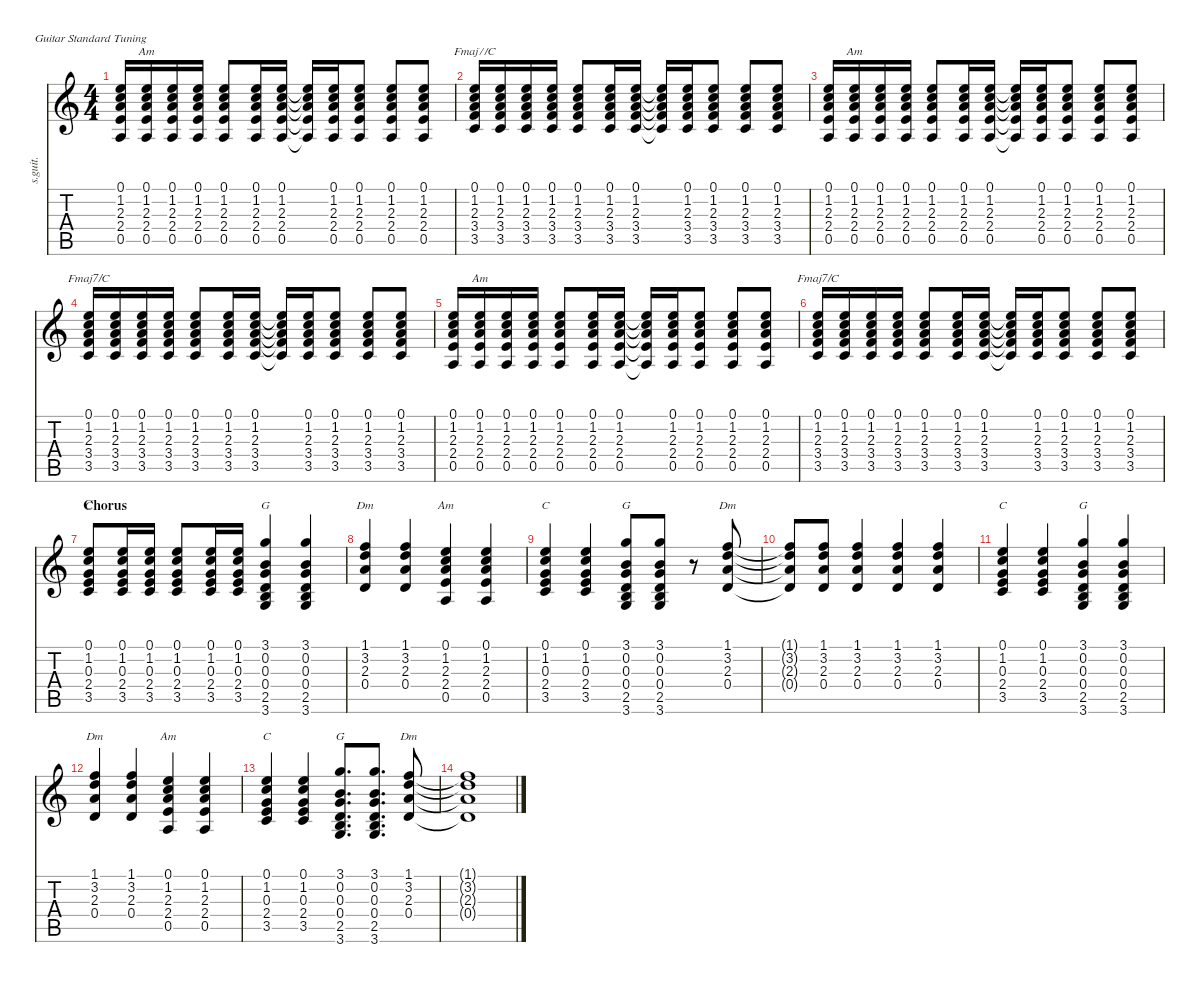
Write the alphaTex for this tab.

\defaultSystemsLayout 4
\hideDynamics
\bracketExtendMode nobrackets
\track ("Main Guitar + Solo" "s.guit.") {instrument electricguitarclean}
\staff {score tabs}
\tuning (E4 B3 G3 D3 A2 E2)
\chord ("Fmaj7/C" 3 1 2 2 0 x) {showdiagram false}
\chord ("C" 3 1 2 2 0 x) {showdiagram false}
\chord ("G" 3 1 2 2 0 x) {showdiagram false}
\chord ("Dm" 3 1 2 2 0 x) {showdiagram false}
\chord ("Am" 3 1 2 2 0 x) {showdiagram false}
\ts (4 4)
\tempo (96 hide)
\clef g2
\ks c
(0.1 1.2 2.3 2.4 0.5).16{lyrics (0 "") lyrics (1 "") lyrics (2 "") lyrics (3 "") lyrics (4 "") dy f} (0.1 1.2 2.3 2.4 0.5).16{ch "Am" lyrics (0 "") lyrics (1 "") lyrics (2 "") lyrics (3 "") lyrics (4 "")} (0.1 1.2 2.3 2.4 0.5).16{lyrics (0 "") lyrics (1 "") lyrics (2 "") lyrics (3 "") lyrics (4 "")} (0.1 1.2 2.3 2.4 0.5).16{lyrics (0 "") lyrics (1 "") lyrics (2 "") lyrics (3 "") lyrics (4 "")} (0.1 1.2 2.3 2.4 0.5).8{lyrics (0 "") lyrics (1 "") lyrics (2 "") lyrics (3 "") lyrics (4 "")} (0.1 1.2 2.3 2.4 0.5).16{lyrics (0 "") lyrics (1 "") lyrics (2 "") lyrics (3 "") lyrics (4 "")} (0.1 1.2 2.3 2.4 0.5).16{lyrics (0 "") lyrics (1 "") lyrics (2 "") lyrics (3 "") lyrics (4 "")} (0.1{t} 1.2{t} 2.3{t} 2.4{t} 0.5{t}).16{lyrics (0 "") lyrics (1 "") lyrics (2 "") lyrics (3 "") lyrics (4 "")} (0.1 1.2 2.3 2.4 0.5).16{lyrics (0 "") lyrics (1 "") lyrics (2 "") lyrics (3 "") lyrics (4 "")} (0.1 1.2 2.3 2.4 0.5).8{lyrics (0 "") lyrics (1 "") lyrics (2 "") lyrics (3 "") lyrics (4 "")} (0.1 1.2 2.3 2.4 0.5).8{lyrics (0 "") lyrics (1 "") lyrics (2 "") lyrics (3 "") lyrics (4 "")} (0.1 1.2 2.3 2.4 0.5).8{lyrics (0 "") lyrics (1 "") lyrics (2 "") lyrics (3 "") lyrics (4 "")} |
(0.1 1.2 2.3 3.4 3.5).16{ch "Fmaj7/C" lyrics (0 "") lyrics (1 "") lyrics (2 "") lyrics (3 "") lyrics (4 "")} (0.1 1.2 2.3 3.4 3.5).16{lyrics (0 "") lyrics (1 "") lyrics (2 "") lyrics (3 "") lyrics (4 "")} (0.1 1.2 2.3 3.4 3.5).16{lyrics (0 "") lyrics (1 "") lyrics (2 "") lyrics (3 "") lyrics (4 "")} (0.1 1.2 2.3 3.4 3.5).16{lyrics (0 "") lyrics (1 "") lyrics (2 "") lyrics (3 "") lyrics (4 "")} (0.1 1.2 2.3 3.4 3.5).8{lyrics (0 "") lyrics (1 "") lyrics (2 "") lyrics (3 "") lyrics (4 "")} (0.1 1.2 2.3 3.4 3.5).16{lyrics (0 "") lyrics (1 "") lyrics (2 "") lyrics (3 "") lyrics (4 "")} (0.1 1.2 2.3 3.4 3.5).16{lyrics (0 "") lyrics (1 "") lyrics (2 "") lyrics (3 "") lyrics (4 "")} (0.1{t} 1.2{t} 2.3{t} 3.4{t} 3.5{t}).16{lyrics (0 "") lyrics (1 "") lyrics (2 "") lyrics (3 "") lyrics (4 "")} (0.1 1.2 2.3 3.4 3.5).16{lyrics (0 "") lyrics (1 "") lyrics (2 "") lyrics (3 "") lyrics (4 "")} (0.1 1.2 2.3 3.4 3.5).8{lyrics (0 "") lyrics (1 "") lyrics (2 "") lyrics (3 "") lyrics (4 "")} (0.1 1.2 2.3 3.4 3.5).8{lyrics (0 "") lyrics (1 "") lyrics (2 "") lyrics (3 "") lyrics (4 "")} (0.1 1.2 2.3 3.4 3.5).8{lyrics (0 "") lyrics (1 "") lyrics (2 "") lyrics (3 "") lyrics (4 "")} |
(0.1 1.2 2.3 2.4 0.5).16{lyrics (0 "") lyrics (1 "") lyrics (2 "") lyrics (3 "") lyrics (4 "")} (0.1 1.2 2.3 2.4 0.5).16{ch "Am" lyrics (0 "") lyrics (1 "") lyrics (2 "") lyrics (3 "") lyrics (4 "")} (0.1 1.2 2.3 2.4 0.5).16{lyrics (0 "") lyrics (1 "") lyrics (2 "") lyrics (3 "") lyrics (4 "")} (0.1 1.2 2.3 2.4 0.5).16{lyrics (0 "") lyrics (1 "") lyrics (2 "") lyrics (3 "") lyrics (4 "")} (0.1 1.2 2.3 2.4 0.5).8{lyrics (0 "") lyrics (1 "") lyrics (2 "") lyrics (3 "") lyrics (4 "")} (0.1 1.2 2.3 2.4 0.5).16{lyrics (0 "") lyrics (1 "") lyrics (2 "") lyrics (3 "") lyrics (4 "")} (0.1 1.2 2.3 2.4 0.5).16{lyrics (0 "") lyrics (1 "") lyrics (2 "") lyrics (3 "") lyrics (4 "")} (0.1{t} 1.2{t} 2.3{t} 2.4{t} 0.5{t}).16{lyrics (0 "") lyrics (1 "") lyrics (2 "") lyrics (3 "") lyrics (4 "")} (0.1 1.2 2.3 2.4 0.5).16{lyrics (0 "") lyrics (1 "") lyrics (2 "") lyrics (3 "") lyrics (4 "")} (0.1 1.2 2.3 2.4 0.5).8{lyrics (0 "") lyrics (1 "") lyrics (2 "") lyrics (3 "") lyrics (4 "")} (0.1 1.2 2.3 2.4 0.5).8{lyrics (0 "") lyrics (1 "") lyrics (2 "") lyrics (3 "") lyrics (4 "")} (0.1 1.2 2.3 2.4 0.5).8{lyrics (0 "") lyrics (1 "") lyrics (2 "") lyrics (3 "") lyrics (4 "")} |
(0.1 1.2 2.3 3.4 3.5).16{ch "Fmaj7/C" lyrics (0 "") lyrics (1 "") lyrics (2 "") lyrics (3 "") lyrics (4 "")} (0.1 1.2 2.3 3.4 3.5).16{lyrics (0 "") lyrics (1 "") lyrics (2 "") lyrics (3 "") lyrics (4 "")} (0.1 1.2 2.3 3.4 3.5).16{lyrics (0 "") lyrics (1 "") lyrics (2 "") lyrics (3 "") lyrics (4 "")} (0.1 1.2 2.3 3.4 3.5).16{lyrics (0 "") lyrics (1 "") lyrics (2 "") lyrics (3 "") lyrics (4 "")} (0.1 1.2 2.3 3.4 3.5).8{lyrics (0 "") lyrics (1 "") lyrics (2 "") lyrics (3 "") lyrics (4 "")} (0.1 1.2 2.3 3.4 3.5).16{lyrics (0 "") lyrics (1 "") lyrics (2 "") lyrics (3 "") lyrics (4 "")} (0.1 1.2 2.3 3.4 3.5).16{lyrics (0 "") lyrics (1 "") lyrics (2 "") lyrics (3 "") lyrics (4 "")} (0.1{t} 1.2{t} 2.3{t} 3.4{t} 3.5{t}).16{lyrics (0 "") lyrics (1 "") lyrics (2 "") lyrics (3 "") lyrics (4 "")} (0.1 1.2 2.3 3.4 3.5).16{lyrics (0 "") lyrics (1 "") lyrics (2 "") lyrics (3 "") lyrics (4 "")} (0.1 1.2 2.3 3.4 3.5).8{lyrics (0 "") lyrics (1 "") lyrics (2 "") lyrics (3 "") lyrics (4 "")} (0.1 1.2 2.3 3.4 3.5).8{lyrics (0 "") lyrics (1 "") lyrics (2 "") lyrics (3 "") lyrics (4 "")} (0.1 1.2 2.3 3.4 3.5).8{lyrics (0 "") lyrics (1 "") lyrics (2 "") lyrics (3 "") lyrics (4 "")} |
(0.1 1.2 2.3 2.4 0.5).16{lyrics (0 "") lyrics (1 "") lyrics (2 "") lyrics (3 "") lyrics (4 "")} (0.1 1.2 2.3 2.4 0.5).16{ch "Am" lyrics (0 "") lyrics (1 "") lyrics (2 "") lyrics (3 "") lyrics (4 "")} (0.1 1.2 2.3 2.4 0.5).16{lyrics (0 "") lyrics (1 "") lyrics (2 "") lyrics (3 "") lyrics (4 "")} (0.1 1.2 2.3 2.4 0.5).16{lyrics (0 "") lyrics (1 "") lyrics (2 "") lyrics (3 "") lyrics (4 "")} (0.1 1.2 2.3 2.4 0.5).8{lyrics (0 "") lyrics (1 "") lyrics (2 "") lyrics (3 "") lyrics (4 "")} (0.1 1.2 2.3 2.4 0.5).16{lyrics (0 "") lyrics (1 "") lyrics (2 "") lyrics (3 "") lyrics (4 "")} (0.1 1.2 2.3 2.4 0.5).16{lyrics (0 "") lyrics (1 "") lyrics (2 "") lyrics (3 "") lyrics (4 "")} (0.1{t} 1.2{t} 2.3{t} 2.4{t} 0.5{t}).16{lyrics (0 "") lyrics (1 "") lyrics (2 "") lyrics (3 "") lyrics (4 "")} (0.1 1.2 2.3 2.4 0.5).16{lyrics (0 "") lyrics (1 "") lyrics (2 "") lyrics (3 "") lyrics (4 "")} (0.1 1.2 2.3 2.4 0.5).8{lyrics (0 "") lyrics (1 "") lyrics (2 "") lyrics (3 "") lyrics (4 "")} (0.1 1.2 2.3 2.4 0.5).8{lyrics (0 "") lyrics (1 "") lyrics (2 "") lyrics (3 "") lyrics (4 "")} (0.1 1.2 2.3 2.4 0.5).8{lyrics (0 "") lyrics (1 "") lyrics (2 "") lyrics (3 "") lyrics (4 "")} |
(0.1 1.2 2.3 3.4 3.5).16{ch "Fmaj7/C" lyrics (0 "") lyrics (1 "") lyrics (2 "") lyrics (3 "") lyrics (4 "")} (0.1 1.2 2.3 3.4 3.5).16{lyrics (0 "") lyrics (1 "") lyrics (2 "") lyrics (3 "") lyrics (4 "")} (0.1 1.2 2.3 3.4 3.5).16{lyrics (0 "") lyrics (1 "") lyrics (2 "") lyrics (3 "") lyrics (4 "")} (0.1 1.2 2.3 3.4 3.5).16{lyrics (0 "") lyrics (1 "") lyrics (2 "") lyrics (3 "") lyrics (4 "")} (0.1 1.2 2.3 3.4 3.5).8{lyrics (0 "") lyrics (1 "") lyrics (2 "") lyrics (3 "") lyrics (4 "")} (0.1 1.2 2.3 3.4 3.5).16{lyrics (0 "") lyrics (1 "") lyrics (2 "") lyrics (3 "") lyrics (4 "")} (0.1 1.2 2.3 3.4 3.5).16{lyrics (0 "") lyrics (1 "") lyrics (2 "") lyrics (3 "") lyrics (4 "")} (0.1{t} 1.2{t} 2.3{t} 3.4{t} 3.5{t}).16{lyrics (0 "") lyrics (1 "") lyrics (2 "") lyrics (3 "") lyrics (4 "")} (0.1 1.2 2.3 3.4 3.5).16{lyrics (0 "") lyrics (1 "") lyrics (2 "") lyrics (3 "") lyrics (4 "")} (0.1 1.2 2.3 3.4 3.5).8{lyrics (0 "") lyrics (1 "") lyrics (2 "") lyrics (3 "") lyrics (4 "")} (0.1 1.2 2.3 3.4 3.5).8{lyrics (0 "") lyrics (1 "") lyrics (2 "") lyrics (3 "") lyrics (4 "")} (0.1 1.2 2.3 3.4 3.5).8{lyrics (0 "") lyrics (1 "") lyrics (2 "") lyrics (3 "") lyrics (4 "")} |
\section ("" "Chorus")
(0.1 1.2 0.3 2.4 3.5).8{ch "C" lyrics (0 "") lyrics (1 "") lyrics (2 "") lyrics (3 "") lyrics (4 "")} (3.5 2.4 1.2 0.3 0.1).16{lyrics (0 "") lyrics (1 "") lyrics (2 "") lyrics (3 "") lyrics (4 "")} (3.5 2.4 1.2 0.3 0.1).16{lyrics (0 "") lyrics (1 "") lyrics (2 "") lyrics (3 "") lyrics (4 "")} (0.1 1.2 0.3 2.4 3.5).8{lyrics (0 "") lyrics (1 "") lyrics (2 "") lyrics (3 "") lyrics (4 "")} (3.5 2.4 1.2 0.1 0.3).16{lyrics (0 "") lyrics (1 "") lyrics (2 "") lyrics (3 "") lyrics (4 "")} (3.5 2.4 1.2 0.1 0.3).16{lyrics (0 "") lyrics (1 "") lyrics (2 "") lyrics (3 "") lyrics (4 "")} (3.1 0.2 0.3 0.4 2.5 3.6).4{ch "G" lyrics (0 "") lyrics (1 "") lyrics (2 "") lyrics (3 "") lyrics (4 "")} (3.1 0.2 0.3 0.4 2.5 3.6).4{lyrics (0 "") lyrics (1 "") lyrics (2 "") lyrics (3 "") lyrics (4 "")} |
(1.1 3.2 2.3 0.4).4{ch "Dm" lyrics (0 "") lyrics (1 "") lyrics (2 "") lyrics (3 "") lyrics (4 "")} (1.1 3.2 2.3 0.4).4{lyrics (0 "") lyrics (1 "") lyrics (2 "") lyrics (3 "") lyrics (4 "")} (0.1 1.2 2.3 2.4 0.5).4{ch "Am" lyrics (0 "") lyrics (1 "") lyrics (2 "") lyrics (3 "") lyrics (4 "")} (0.1 1.2 2.3 2.4 0.5).4{lyrics (0 "") lyrics (1 "") lyrics (2 "") lyrics (3 "") lyrics (4 "")} |
(0.1 1.2 0.3 2.4 3.5).4{ch "C" lyrics (0 "") lyrics (1 "") lyrics (2 "") lyrics (3 "") lyrics (4 "")} (0.1 1.2 0.3 2.4 3.5).4{lyrics (0 "") lyrics (1 "") lyrics (2 "") lyrics (3 "") lyrics (4 "")} (3.1 0.2 0.3 0.4 2.5 3.6).8{ch "G" lyrics (0 "") lyrics (1 "") lyrics (2 "") lyrics (3 "") lyrics (4 "")} (3.1 0.2 0.3 0.4 2.5 3.6).8{lyrics (0 "") lyrics (1 "") lyrics (2 "") lyrics (3 "") lyrics (4 "")} r.8 (1.1 3.2 2.3 0.4).8{ch "Dm" lyrics (0 "") lyrics (1 "") lyrics (2 "") lyrics (3 "") lyrics (4 "")} |
(1.1{t} 3.2{t} 2.3{t} 0.4{t}).8{lyrics (0 "") lyrics (1 "") lyrics (2 "") lyrics (3 "") lyrics (4 "")} (1.1 3.2 2.3 0.4).8{lyrics (0 "") lyrics (1 "") lyrics (2 "") lyrics (3 "") lyrics (4 "")} (1.1 3.2 2.3 0.4).4{lyrics (0 "") lyrics (1 "") lyrics (2 "") lyrics (3 "") lyrics (4 "")} (1.1 3.2 2.3 0.4).4{lyrics (0 "") lyrics (1 "") lyrics (2 "") lyrics (3 "") lyrics (4 "")} (1.1 3.2 2.3 0.4).4{lyrics (0 "") lyrics (1 "") lyrics (2 "") lyrics (3 "") lyrics (4 "")} |
(0.1 1.2 0.3 2.4 3.5).4{ch "C" lyrics (0 "") lyrics (1 "") lyrics (2 "") lyrics (3 "") lyrics (4 "")} (0.1 1.2 0.3 2.4 3.5).4{lyrics (0 "") lyrics (1 "") lyrics (2 "") lyrics (3 "") lyrics (4 "")} (3.1 0.2 0.3 0.4 2.5 3.6).4{ch "G" lyrics (0 "") lyrics (1 "") lyrics (2 "") lyrics (3 "") lyrics (4 "")} (3.1 0.2 0.3 0.4 2.5 3.6).4{lyrics (0 "") lyrics (1 "") lyrics (2 "") lyrics (3 "") lyrics (4 "")} |
(1.1 3.2 2.3 0.4).4{ch "Dm" lyrics (0 "") lyrics (1 "") lyrics (2 "") lyrics (3 "") lyrics (4 "")} (1.1 3.2 2.3 0.4).4{lyrics (0 "") lyrics (1 "") lyrics (2 "") lyrics (3 "") lyrics (4 "")} (0.1 1.2 2.3 2.4 0.5).4{ch "Am" lyrics (0 "") lyrics (1 "") lyrics (2 "") lyrics (3 "") lyrics (4 "")} (0.1 1.2 2.3 2.4 0.5).4{lyrics (0 "") lyrics (1 "") lyrics (2 "") lyrics (3 "") lyrics (4 "")} |
(0.1 1.2 0.3 2.4 3.5).4{ch "C" lyrics (0 "") lyrics (1 "") lyrics (2 "") lyrics (3 "") lyrics (4 "")} (0.1 1.2 0.3 2.4 3.5).4{lyrics (0 "") lyrics (1 "") lyrics (2 "") lyrics (3 "") lyrics (4 "")} (3.1 0.2 0.3 0.4 2.5 3.6).8{d ch "G" lyrics (0 "") lyrics (1 "") lyrics (2 "") lyrics (3 "") lyrics (4 "")} (3.1 0.2 0.3 0.4 2.5 3.6).8{d lyrics (0 "") lyrics (1 "") lyrics (2 "") lyrics (3 "") lyrics (4 "")} (1.1 3.2 2.3 0.4).8{ch "Dm" lyrics (0 "") lyrics (1 "") lyrics (2 "") lyrics (3 "") lyrics (4 "")} |
(1.1{t} 3.2{t} 2.3{t} 0.4{t}).1{lyrics (0 "") lyrics (1 "") lyrics (2 "") lyrics (3 "") lyrics (4 "")}
